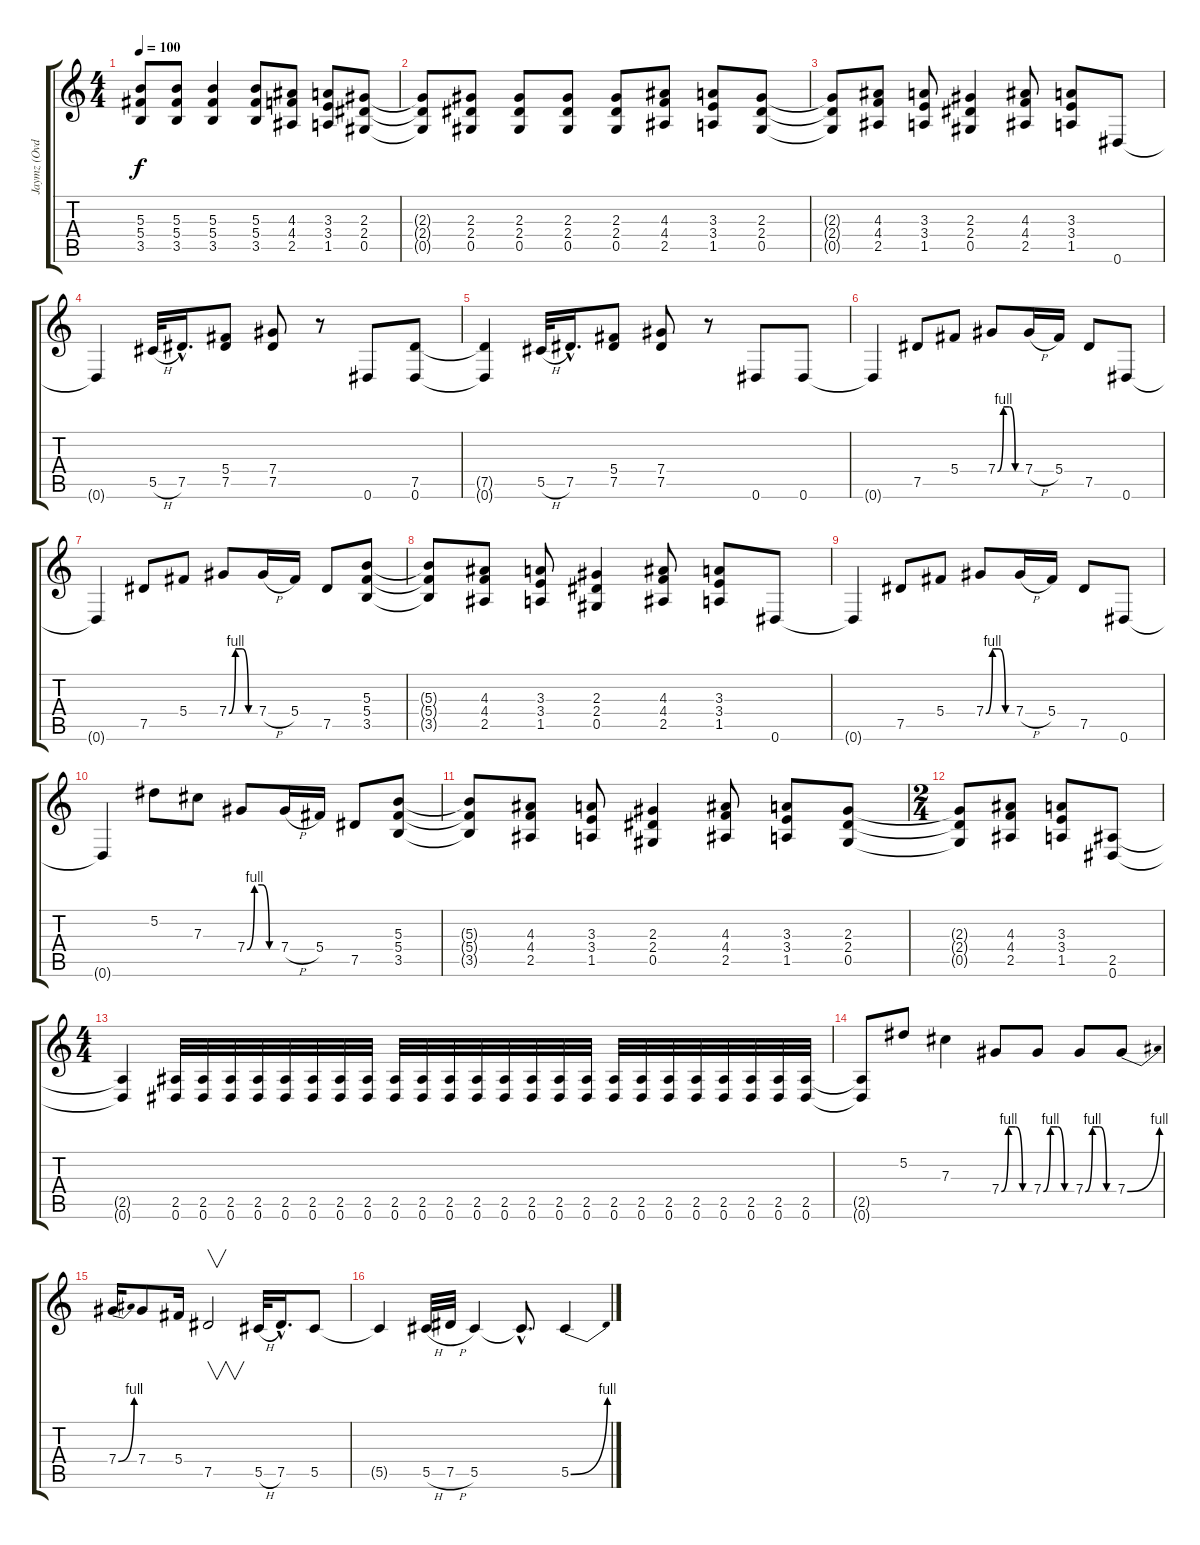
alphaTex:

\track ("Jaymz (Ovd Gtr)" "Jaymz (Ovd") {instrument overdrivenguitar}
\staff {score tabs}
\tuning (Eb4 Bb3 Gb3 Db3 Ab2 Eb2) {hide}
\ts (4 4)
\tempo 100
\clef g2
\ks c
(5.3{t} 5.4{t} 3.5{t}).8{dy f} (5.3 5.4 3.5).8 (5.3 5.4 3.5).4 (5.3 5.4 3.5).8 (4.3 4.4 2.5).8 (3.3 3.4 1.5).8 (2.3 2.4 0.5).8 |
(2.3{t} 2.4{t} 0.5{t}).8 (2.3 2.4 0.5).8 (2.3 2.4 0.5).8 (2.3 2.4 0.5).8 (2.3 2.4 0.5).8 (4.3 4.4 2.5).8 (3.3 3.4 1.5).8 (2.3 2.4 0.5).8 |
(2.3{t} 2.4{t} 0.5{t}).8 (4.3 4.4 2.5).8 (3.3 3.4 1.5).8 (2.3 2.4 0.5).4 (4.3 4.4 2.5).8 (3.3 3.4 1.5).8 0.6.8 |
0.6{t}.4 5.5{h}.32 7.5{hac}.16{d} (5.4 7.5).8 (7.4 7.5).8 r.8 0.6.8 (7.5 0.6).8 |
(7.5{t} 0.6{t}).4 5.5{h}.32 7.5{hac}.16{d} (5.4 7.5).8 (7.4 7.5).8 r.8 0.6.8 0.6.8 |
0.6{t}.4 7.5.8 5.4.8 7.4{be (custom 0 0 15 4 30 4 45 0 60 0)}.8 7.4{h}.16 5.4.16 7.5.8 0.6.8 |
0.6{t}.4 7.5.8 5.4.8 7.4{be (custom 0 0 15 4 30 4 45 0 60 0)}.8 7.4{h}.16 5.4.16 7.5.8 (5.3 5.4 3.5).8 |
(5.3{t} 5.4{t} 3.5{t}).8 (4.3 4.4 2.5).8 (3.3 3.4 1.5).8 (2.3 2.4 0.5).4 (4.3 4.4 2.5).8 (3.3 3.4 1.5).8 0.6.8 |
0.6{t}.4 7.5.8 5.4.8 7.4{be (custom 0 0 15 4 30 4 45 0 60 0)}.8 7.4{h}.16 5.4.16 7.5.8 0.6.8 |
0.6{t}.4 5.2.8 7.3.8 7.4{be (custom 0 0 15 4 30 4 45 0 60 0)}.8 7.4{h}.16 5.4.16 7.5.8 (5.3 5.4 3.5).8 |
(5.3{t} 5.4{t} 3.5{t}).8 (4.3 4.4 2.5).8 (3.3 3.4 1.5).8 (2.3 2.4 0.5).4 (4.3 4.4 2.5).8 (3.3 3.4 1.5).8 (2.3 2.4 0.5).8 |
\ts (2 4)
(2.3{t} 2.4{t} 0.5{t}).8 (4.3 4.4 2.5).8 (3.3 3.4 1.5).8 (2.5 0.6).8 |
\ts (4 4)
(2.5{t} 0.6{t}).4 (2.5 0.6).32 (2.5 0.6).32 (2.5 0.6).32 (2.5 0.6).32 (2.5 0.6).32 (2.5 0.6).32 (2.5 0.6).32 (2.5 0.6).32 (2.5 0.6).32 (2.5 0.6).32 (2.5 0.6).32 (2.5 0.6).32 (2.5 0.6).32 (2.5 0.6).32 (2.5 0.6).32 (2.5 0.6).32 (2.5 0.6).32 (2.5 0.6).32 (2.5 0.6).32 (2.5 0.6).32 (2.5 0.6).32 (2.5 0.6).32 (2.5 0.6).32 (2.5 0.6).32 |
(2.5{t} 0.6{t}).8 5.2.8 7.3.4 7.4{be (custom 0 0 15 4 30 4 45 0 60 0)}.8 7.4{be (custom 0 0 15 4 30 4 45 0 60 0)}.8 7.4{be (custom 0 0 15 4 30 4 45 0 60 0)}.8 7.4{be (bend 0 0 60 4)}.8 |
7.4{be (bend 0 0 60 4)}.16 7.4.8 5.4.16 7.5.2{v} 5.5{h}.32 7.5{hac}.16{d} 5.5.8 |
5.5{t}.4 5.5{h}.32 7.5{h}.32 5.5.4 5.5{hac t}.8{d} 5.5{be (bend 0 0 60 4)}.4
